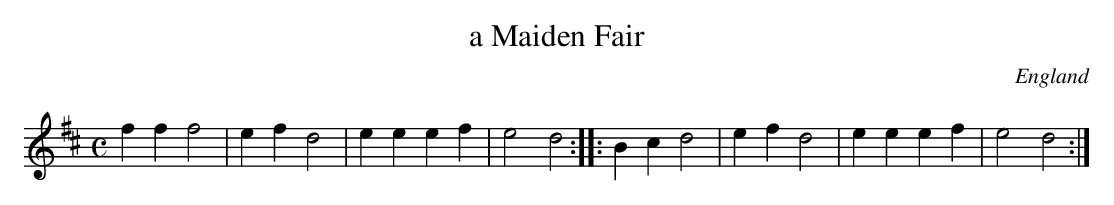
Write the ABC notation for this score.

X:1
T:a Maiden Fair
L:1/4
M:C
O:England
K:D major
ff f2 | ef d2 | eeef | e2d2 :: Bcd2 | efd2 | eeef | e2d2:|
